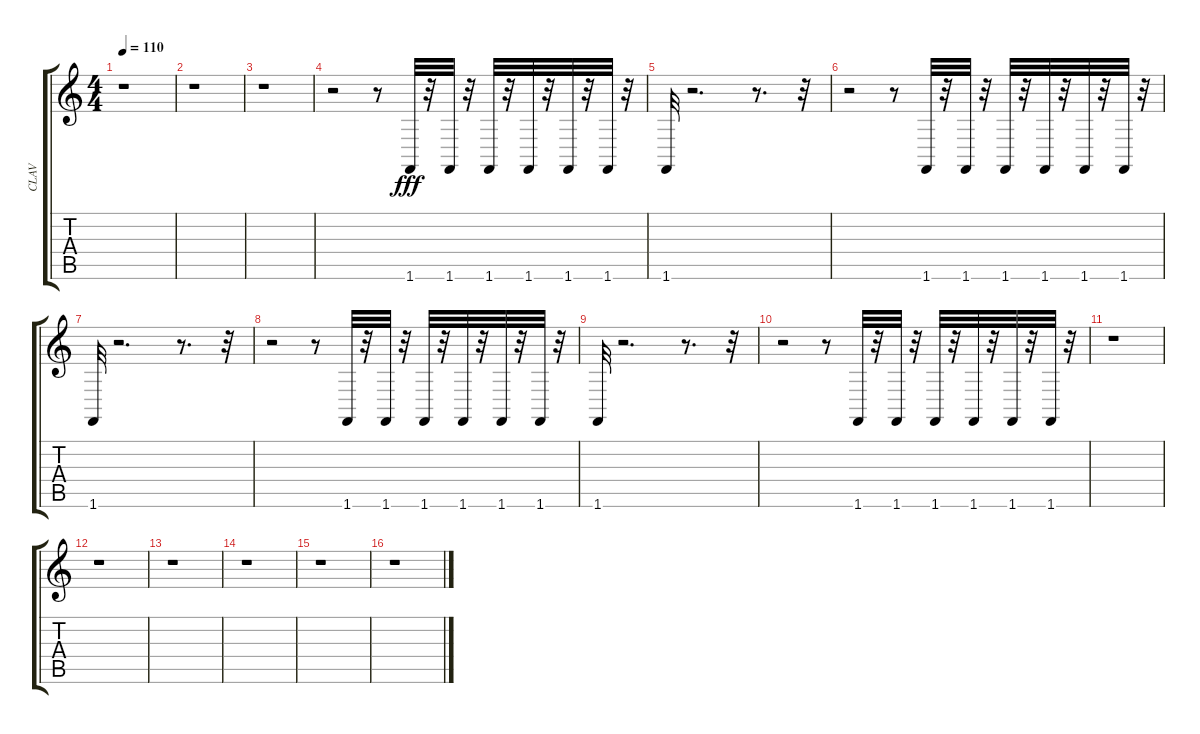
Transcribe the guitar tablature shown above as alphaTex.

\track ("CLAV" "CLAV") {solo instrument clavinet}
\staff {score tabs}
\tuning (E4 B3 G3 D3 A2 E2) {hide}
\ts (4 4)
\tempo 110
\clef g2
\ks c
r.1{dy fff} |
r.1 |
r.1 |
r.2 r.8 1.6.32 r.32 1.6.32 r.32 1.6.32 r.32 1.6.32 r.32 1.6.32 r.32 1.6.32 r.32 |
1.6.32 r.2{d} r.8{d} r.32 |
r.2 r.8 1.6.32 r.32 1.6.32 r.32 1.6.32 r.32 1.6.32 r.32 1.6.32 r.32 1.6.32 r.32 |
1.6.32 r.2{d} r.8{d} r.32 |
r.2 r.8 1.6.32 r.32 1.6.32 r.32 1.6.32 r.32 1.6.32 r.32 1.6.32 r.32 1.6.32 r.32 |
1.6.32 r.2{d} r.8{d} r.32 |
r.2 r.8 1.6.32 r.32 1.6.32 r.32 1.6.32 r.32 1.6.32 r.32 1.6.32 r.32 1.6.32 r.32 |
r.1 |
r.1 |
r.1 |
r.1 |
r.1 |
r.1
